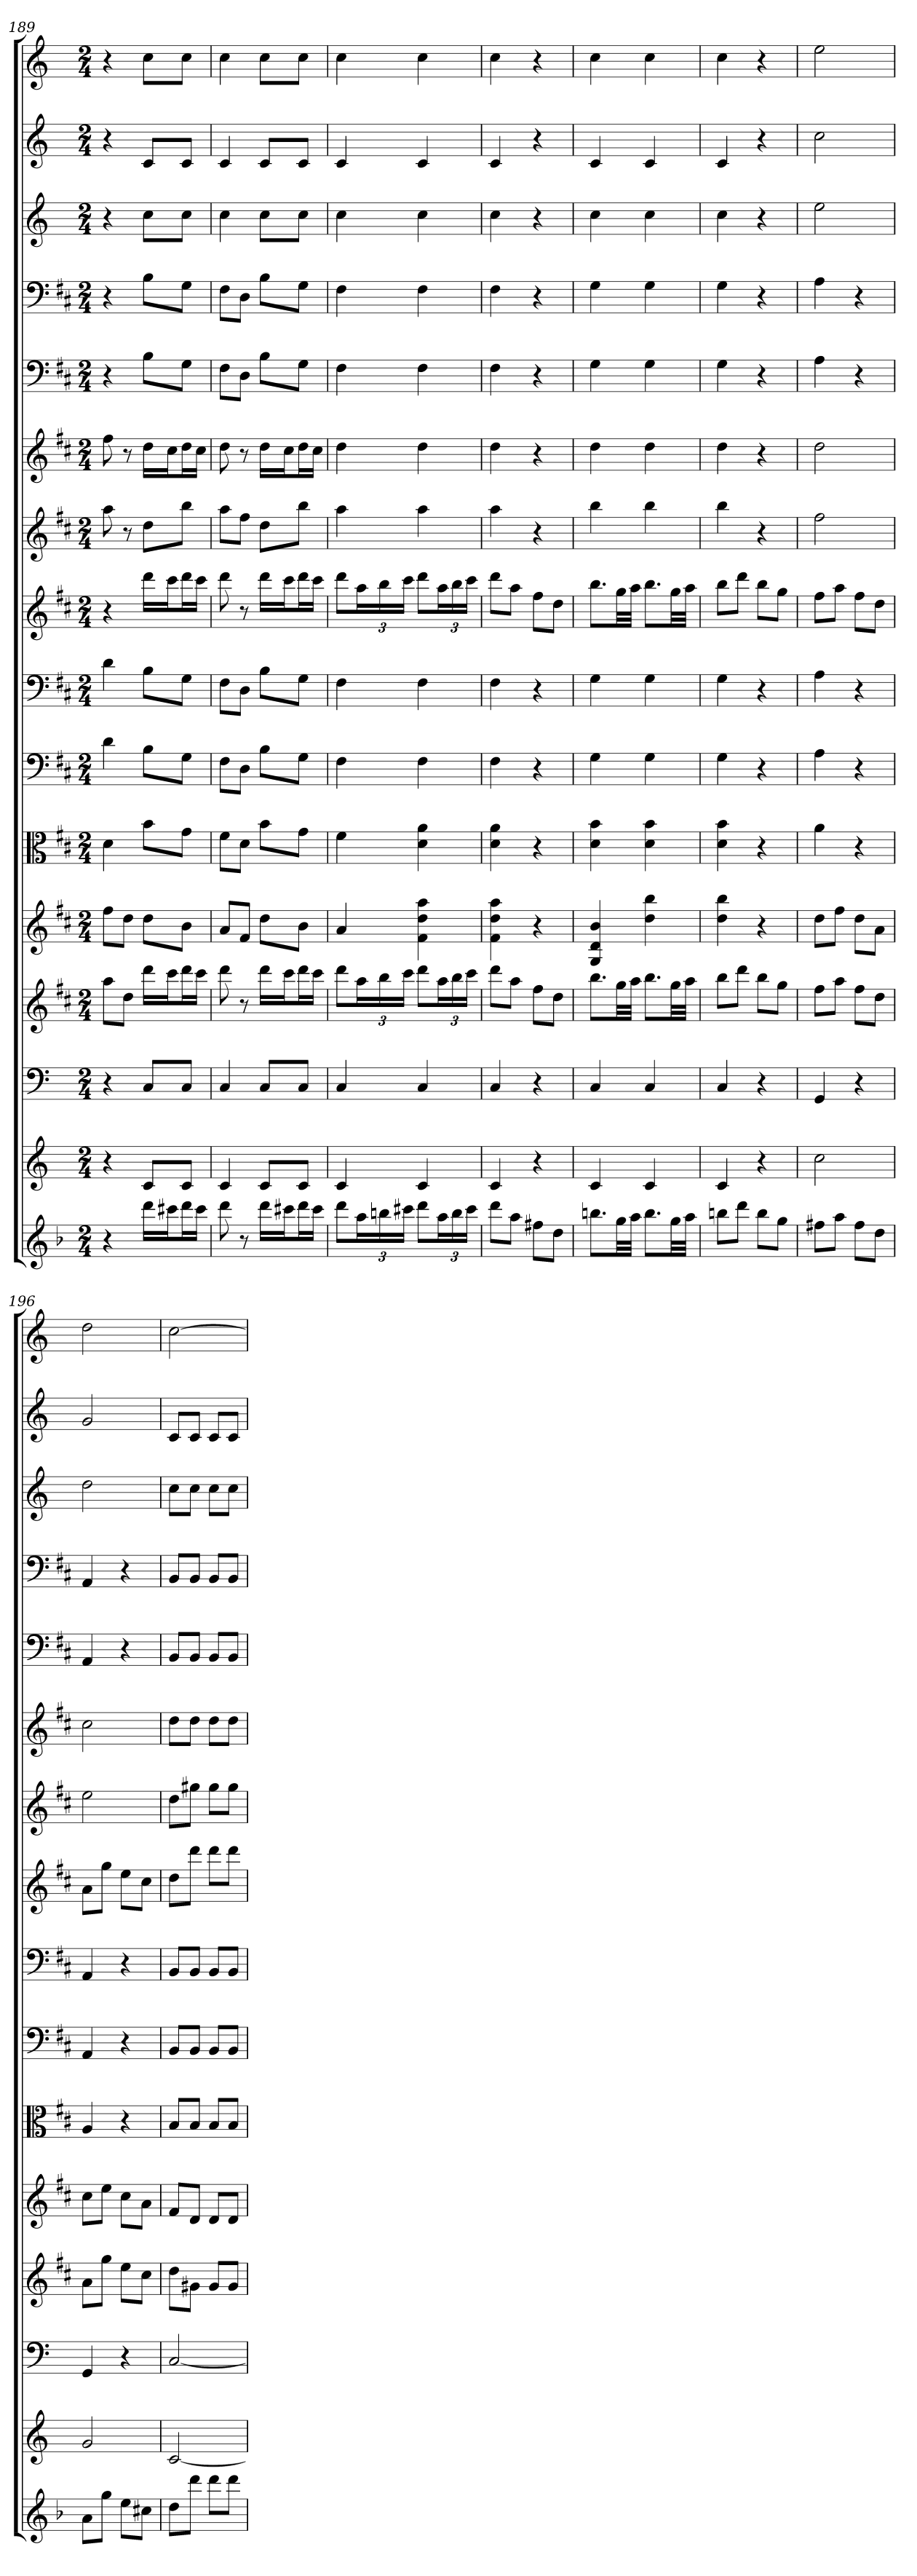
**kern	**kern	**kern	**kern	**kern	**kern	**kern	**kern	**kern	**kern	**kern	**kern	**kern	**kern	**kern	**kern
*part16	*part15	*part14	*part13	*part12	*part11	*part10	*part9	*part8	*part7	*part6	*part5	*part4	*part3	*part2	*part1
*staff16	*staff15	*staff14	*staff13	*staff12	*staff11	*staff10	*staff9	*staff8	*staff7	*staff6	*staff5	*staff4	*staff3	*staff2	*staff1
*	*	*clefF4	*	*	*clefC3	*clefF4	*clefF4	*	*	*	*clefF4	*clefF4	*	*	*
*k[b-]	*k[]	*k[]	*k[f#c#]	*k[f#c#]	*k[f#c#]	*k[f#c#]	*k[f#c#]	*k[f#c#]	*k[f#c#]	*k[f#c#]	*k[f#c#]	*k[f#c#]	*k[]	*k[]	*k[]
*M2/4	*M2/4	*M2/4	*M2/4	*M2/4	*M2/4	*M2/4	*M2/4	*M2/4	*M2/4	*M2/4	*M2/4	*M2/4	*M2/4	*M2/4	*M2/4
=189	=189	=189	=189	=189	=189	=189	=189	=189	=189	=189	=189	=189	=189	=189	=189
4r	4r	4r	8aaL	8ff#L	4d	4d	4d	4r	8aa	8ff#	4r	4r	4r	4r	4r
.	.	.	8ddJ	8ddJ	.	.	.	.	8r	8r	.	.	.	.	.
16dddLL	8cL	8C/L	16dddLL	8ddL	8b\L	8B\L	8B\L	16dddLL	8ddL	16ddLL	8B\L	8B\L	8ccL	8cL	8ccL
16ccc#XJ	.	.	16ccc#J	.	.	.	.	16ccc#J	.	16cc#J	.	.	.	.	.
16dddL	8cJ	8C/J	16dddL	8bJ	8g\J	8G\J	8G\J	16dddL	8bbJ	16ddL	8G\J	8G\J	8ccJ	8cJ	8ccJ
16ccc#JJ	.	.	16ccc#JJ	.	.	.	.	16ccc#JJ	.	16cc#JJ	.	.	.	.	.
=190	=190	=190	=190	=190	=190	=190	=190	=190	=190	=190	=190	=190	=190	=190	=190
8ddd	4c	4C	8ddd	8aL	8f#\L	8F#\L	8F#\L	8ddd	8aaL	8dd	8F#\L	8F#\L	4cc	4c	4cc
8r	.	.	8r	8f#J	8d\J	8D\J	8D\J	8r	8ff#J	8r	8D\J	8D\J	.	.	.
16dddLL	8cL	8C/L	16dddLL	8ddL	8b\L	8B\L	8B\L	16dddLL	8ddL	16ddLL	8B\L	8B\L	8ccL	8cL	8ccL
16ccc#XJ	.	.	16ccc#J	.	.	.	.	16ccc#J	.	16cc#J	.	.	.	.	.
16dddL	8cJ	8C/J	16dddL	8bJ	8g\J	8G\J	8G\J	16dddL	8bbJ	16ddL	8G\J	8G\J	8ccJ	8cJ	8ccJ
16ccc#JJ	.	.	16ccc#JJ	.	.	.	.	16ccc#JJ	.	16cc#JJ	.	.	.	.	.
=191	=191	=191	=191	=191	=191	=191	=191	=191	=191	=191	=191	=191	=191	=191	=191
8dddL	4c	4C	8dddL	4a	4f#	4F#	4F#	8dddL	4aa	4dd	4F#	4F#	4cc	4c	4cc
24aaL	.	.	24aaL	.	.	.	.	24aaL	.	.	.	.	.	.	.
24bbn	.	.	24bb	.	.	.	.	24bb	.	.	.	.	.	.	.
24ccc#XJJ	.	.	24ccc#JJ	.	.	.	.	24ccc#JJ	.	.	.	.	.	.	.
8dddL	4c	4C	8dddL	4f# 4dd 4aa	4d 4a	4F#	4F#	8dddL	4aa	4dd	4F#	4F#	4cc	4c	4cc
24aaL	.	.	24aaL	.	.	.	.	24aaL	.	.	.	.	.	.	.
24bb	.	.	24bb	.	.	.	.	24bb	.	.	.	.	.	.	.
24ccc#JJ	.	.	24ccc#JJ	.	.	.	.	24ccc#JJ	.	.	.	.	.	.	.
=192	=192	=192	=192	=192	=192	=192	=192	=192	=192	=192	=192	=192	=192	=192	=192
8dddL	4c	4C	8dddL	4f# 4dd 4aa	4d 4a	4F#	4F#	8dddL	4aa	4dd	4F#	4F#	4cc	4c	4cc
8aaJ	.	.	8aaJ	.	.	.	.	8aaJ	.	.	.	.	.	.	.
8ff#XL	4r	4r	8ff#L	4r	4r	4r	4r	8ff#L	4r	4r	4r	4r	4r	4r	4r
8ddJ	.	.	8ddJ	.	.	.	.	8ddJ	.	.	.	.	.	.	.
=193	=193	=193	=193	=193	=193	=193	=193	=193	=193	=193	=193	=193	=193	=193	=193
8.bbnL	4c	4C	8.bbL	4G 4d 4b	4d 4b	4G	4G	8.bbL	4bb	4dd	4G	4G	4cc	4c	4cc
32ggLL	.	.	32ggLL	.	.	.	.	32ggLL	.	.	.	.	.	.	.
32aaJJJ	.	.	32aaJJJ	.	.	.	.	32aaJJJ	.	.	.	.	.	.	.
8.bbL	4c	4C	8.bbL	4dd 4bb	4d 4b	4G	4G	8.bbL	4bb	4dd	4G	4G	4cc	4c	4cc
32ggLL	.	.	32ggLL	.	.	.	.	32ggLL	.	.	.	.	.	.	.
32aaJJJ	.	.	32aaJJJ	.	.	.	.	32aaJJJ	.	.	.	.	.	.	.
=194	=194	=194	=194	=194	=194	=194	=194	=194	=194	=194	=194	=194	=194	=194	=194
8bbnL	4c	4C	8bbL	4dd 4bb	4d 4b	4G	4G	8bbL	4bb	4dd	4G	4G	4cc	4c	4cc
8dddJ	.	.	8dddJ	.	.	.	.	8dddJ	.	.	.	.	.	.	.
8bbL	4r	4r	8bbL	4r	4r	4r	4r	8bbL	4r	4r	4r	4r	4r	4r	4r
8ggJ	.	.	8ggJ	.	.	.	.	8ggJ	.	.	.	.	.	.	.
=195	=195	=195	=195	=195	=195	=195	=195	=195	=195	=195	=195	=195	=195	=195	=195
8ff#XL	2cc	4GG	8ff#L	8ddL	4a	4A	4A	8ff#L	2ff#	2dd	4A	4A	2ee	2cc	2ee
8aaJ	.	.	8aaJ	8ff#J	.	.	.	8aaJ	.	.	.	.	.	.	.
8ff#L	.	4r	8ff#L	8ddL	4r	4r	4r	8ff#L	.	.	4r	4r	.	.	.
8ddJ	.	.	8ddJ	8aJ	.	.	.	8ddJ	.	.	.	.	.	.	.
=196	=196	=196	=196	=196	=196	=196	=196	=196	=196	=196	=196	=196	=196	=196	=196
8aL	2g	4GG	8aL	8cc#L	4A	4AA	4AA	8aL	2ee	2cc#	4AA	4AA	2dd	2g	2dd
8ggJ	.	.	8ggJ	8eeJ	.	.	.	8ggJ	.	.	.	.	.	.	.
8eeL	.	4r	8eeL	8cc#L	4r	4r	4r	8eeL	.	.	4r	4r	.	.	.
8cc#XJ	.	.	8cc#J	8aJ	.	.	.	8cc#J	.	.	.	.	.	.	.
=197	=197	=197	=197	=197	=197	=197	=197	=197	=197	=197	=197	=197	=197	=197	=197
8ddL	[2c	[2C	8ddL	8f#L	8B/L	8BB/L	8BB/L	8ddL	8ddL	8ddL	8BB/L	8BB/L	8ccL	8cL	[2cc
8dddJ	.	.	8g#XJ	8dJ	8B/J	8BB/J	8BB/J	8dddJ	8gg#XJ	8ddJ	8BB/J	8BB/J	8ccJ	8cJ	.
8dddL	.	.	8g#L	8dL	8B/L	8BB/L	8BB/L	8dddL	8gg#L	8ddL	8BB/L	8BB/L	8ccL	8cL	.
8dddJ	.	.	8g#J	8dJ	8B/J	8BB/J	8BB/J	8dddJ	8gg#J	8ddJ	8BB/J	8BB/J	8ccJ	8cJ	.
=	=	=	=	=	=	=	=	=	=	=	=	=	=	=	=
*-	*-	*-	*-	*-	*-	*-	*-	*-	*-	*-	*-	*-	*-	*-	*-
